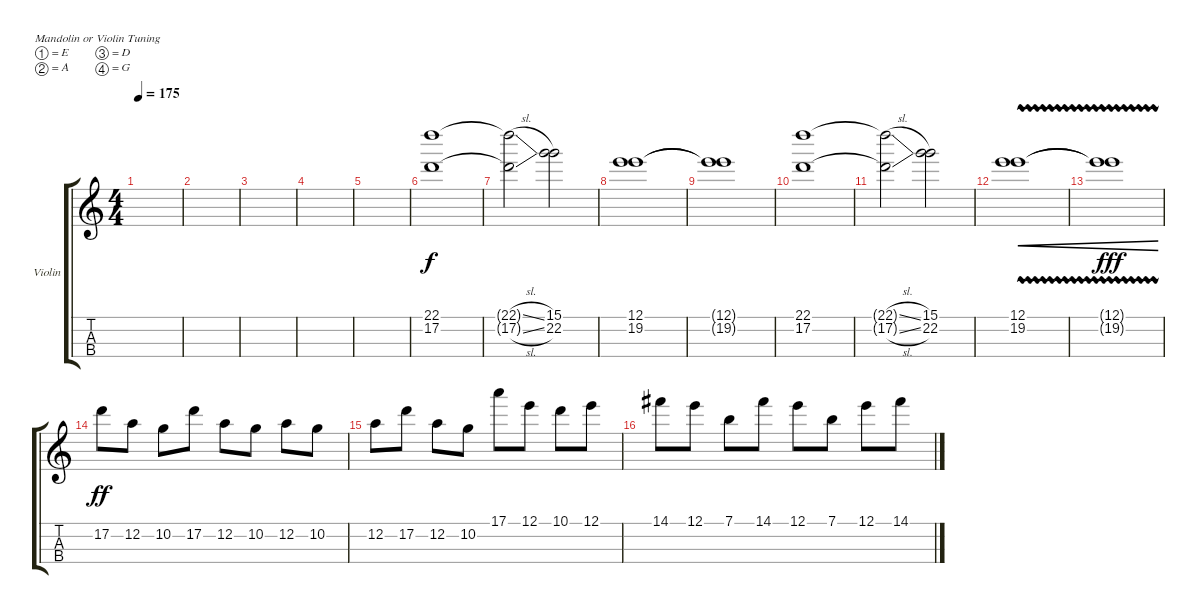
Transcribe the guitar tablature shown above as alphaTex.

\defaultSystemsLayout 4
\bracketExtendMode groupsimilarinstruments
\firstSystemTrackNameOrientation horizontal
\otherSystemsTrackNameOrientation horizontal
\track ("Violin" "Violin") {instrument violin}
\staff {score tabs}
\tuning (E5 A4 D4 G3)
\ts (4 4)
\tempo 175
\clef g2
\ks c
|
|
|
|
|
(17.2 22.1).1 |
(17.2{sl t} 22.1{sl t}).2 (15.1 22.2).2 |
(12.1 19.2).1 |
(12.1{t} 19.2{t}).1 |
(17.2 22.1).1 |
(17.2{sl t} 22.1{sl t}).2 (15.1 22.2).2 |
(12.1{vw} 19.2{vw}).1{cre} |
(12.1{vw t} 19.2{vw t}).1{cre dy fff} |
17.2.8{dy ff} 12.2.8 10.2.8 17.2.8 12.2.8 10.2.8 12.2.8 10.2.8 |
12.2.8 17.2.8 12.2.8 10.2.8 17.1.8 12.1.8 10.1.8 12.1.8 |
14.1.8 12.1.8 7.1.8 14.1.8 12.1.8 7.1.8 12.1.8 14.1.8
